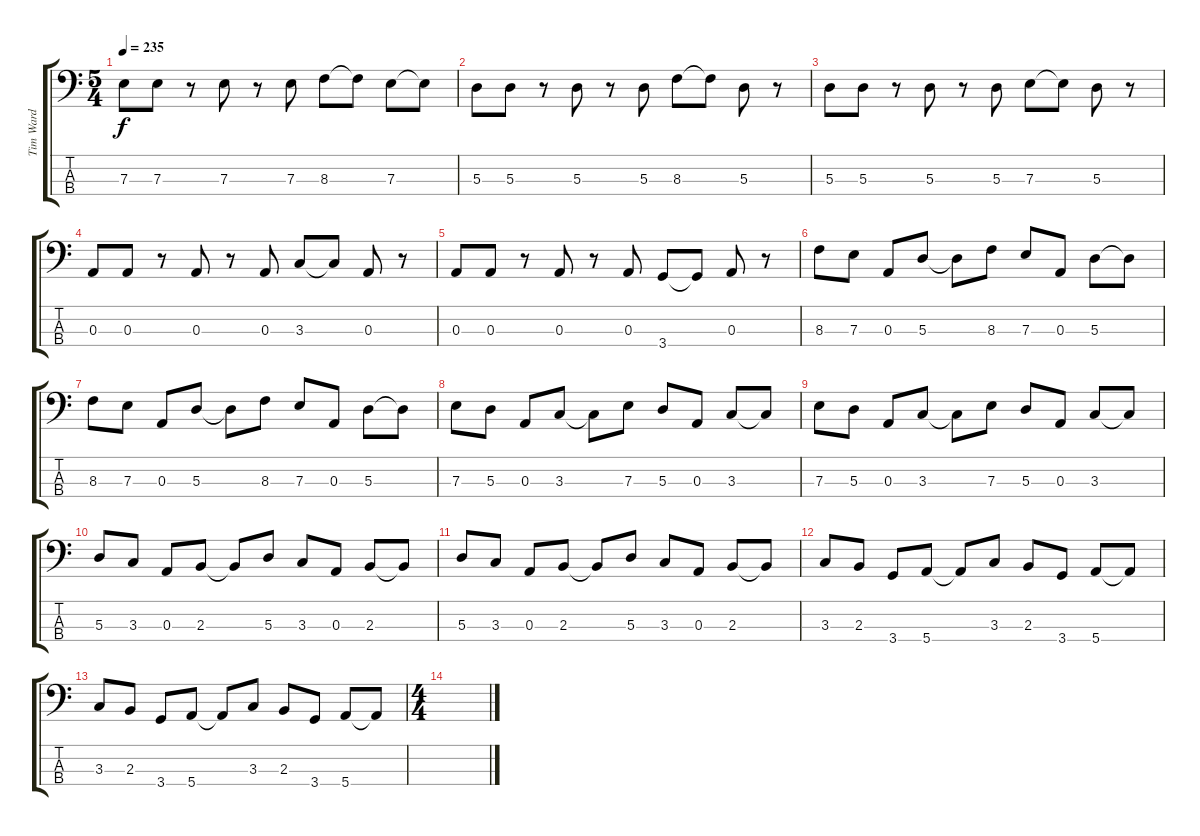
\track ("Tim Ward" "Tim Ward") {instrument electricbasspick}
\staff {score tabs}
\tuning (G2 D2 A1 E1) {hide}
\ts (5 4)
\tempo 235
\clef f4
\ks c
7.3.8{dy f} 7.3.8 r.8 7.3.8 r.8 7.3.8 8.3.8 8.3{t}.8 7.3.8 7.3{t}.8 |
5.3.8 5.3.8 r.8 5.3.8 r.8 5.3.8 8.3.8 8.3{t}.8 5.3.8 r.8 |
5.3.8 5.3.8 r.8 5.3.8 r.8 5.3.8 7.3.8 7.3{t}.8 5.3.8 r.8 |
0.3.8 0.3.8 r.8 0.3.8 r.8 0.3.8 3.3.8 3.3{t}.8 0.3.8 r.8 |
0.3.8 0.3.8 r.8 0.3.8 r.8 0.3.8 3.4.8 3.4{t}.8 0.3.8 r.8 |
8.3.8 7.3.8 0.3.8 5.3.8 5.3{t}.8 8.3.8 7.3.8 0.3.8 5.3.8 5.3{t}.8 |
8.3.8 7.3.8 0.3.8 5.3.8 5.3{t}.8 8.3.8 7.3.8 0.3.8 5.3.8 5.3{t}.8 |
7.3.8 5.3.8 0.3.8 3.3.8 3.3{t}.8 7.3.8 5.3.8 0.3.8 3.3.8 3.3{t}.8 |
7.3.8 5.3.8 0.3.8 3.3.8 3.3{t}.8 7.3.8 5.3.8 0.3.8 3.3.8 3.3{t}.8 |
5.3.8 3.3.8 0.3.8 2.3.8 2.3{t}.8 5.3.8 3.3.8 0.3.8 2.3.8 2.3{t}.8 |
5.3.8 3.3.8 0.3.8 2.3.8 2.3{t}.8 5.3.8 3.3.8 0.3.8 2.3.8 2.3{t}.8 |
3.3.8 2.3.8 3.4.8 5.4.8 5.4{t}.8 3.3.8 2.3.8 3.4.8 5.4.8 5.4{t}.8 |
3.3.8 2.3.8 3.4.8 5.4.8 5.4{t}.8 3.3.8 2.3.8 3.4.8 5.4.8 5.4{t}.8 |
\ts (4 4)
